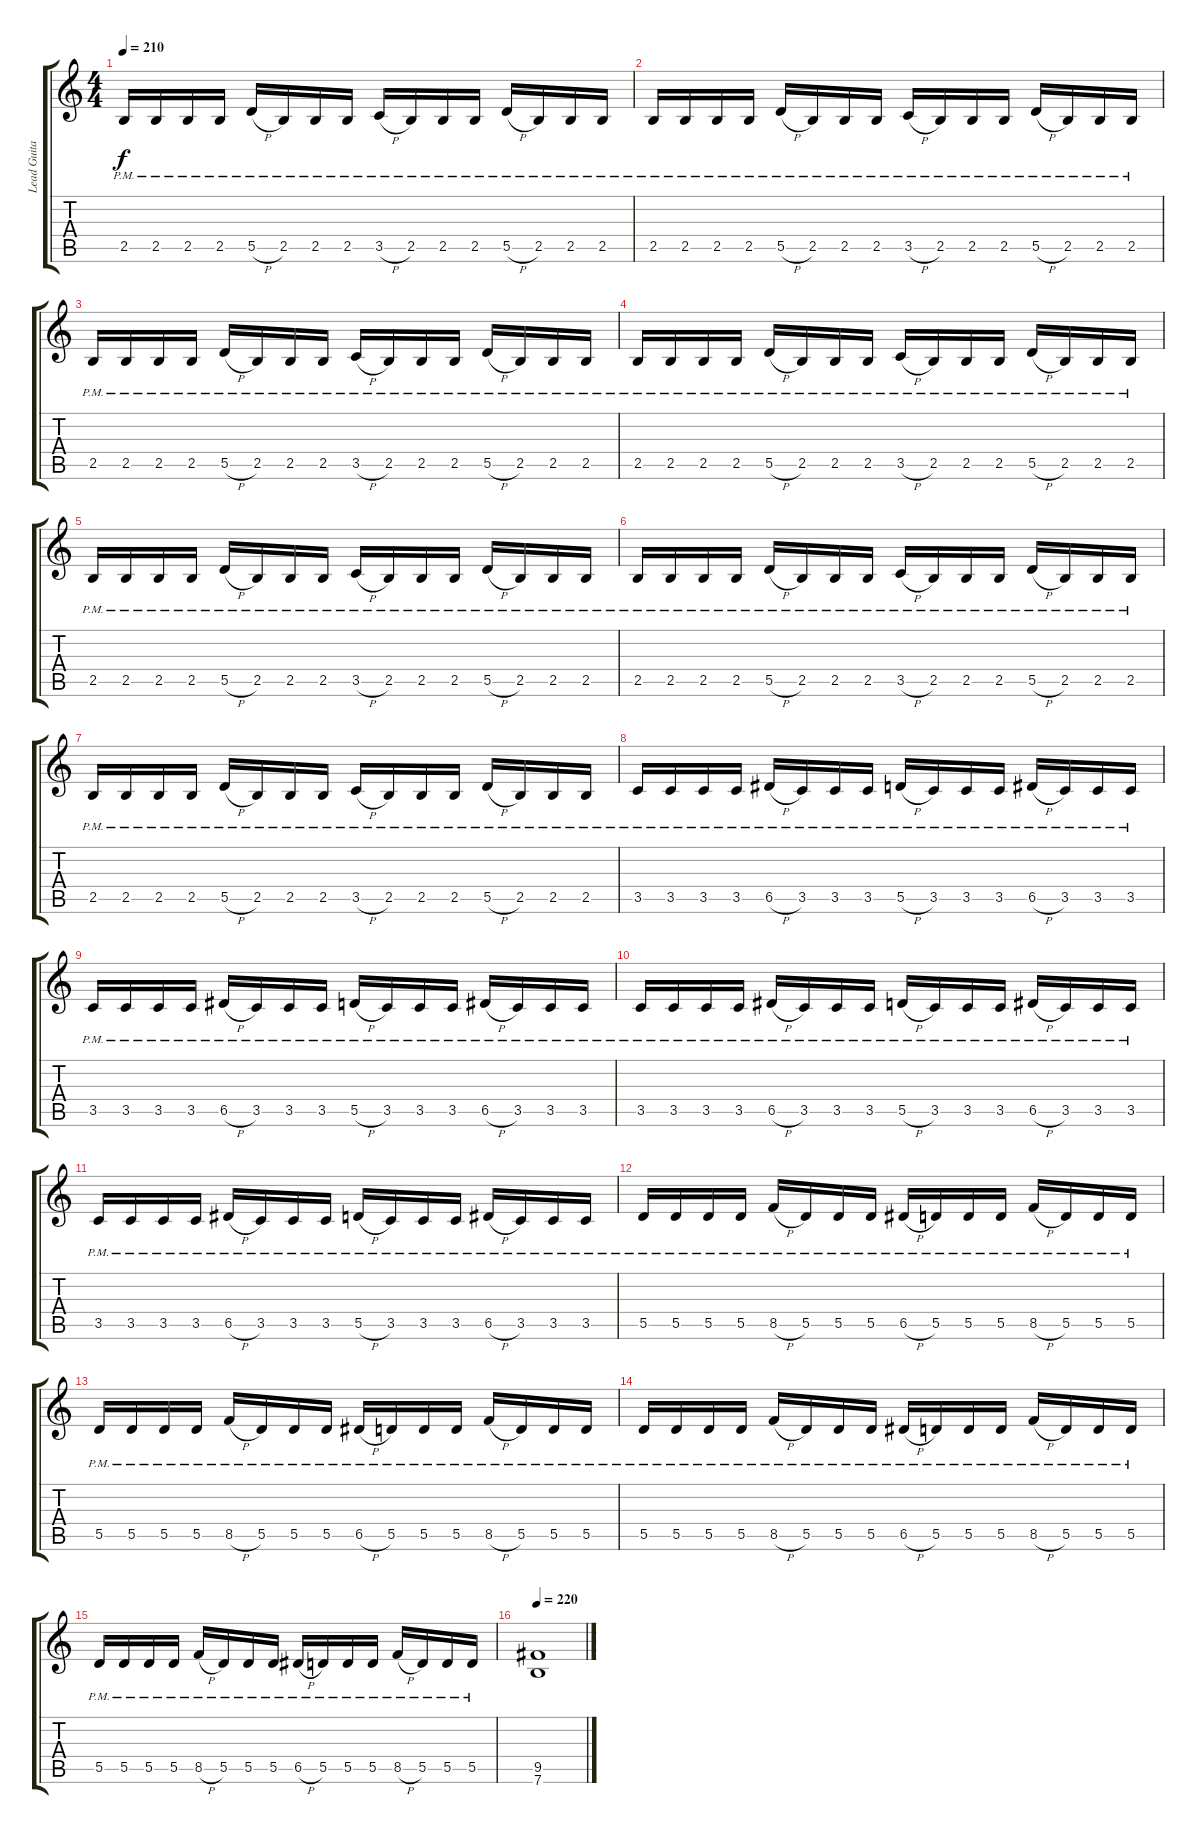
\track ("Lead Guitar" "Lead Guita") {instrument distortionguitar}
\staff {score tabs}
\tuning (E4 B3 G3 D3 A2 E2) {hide}
\ts (4 4)
\tempo 210
\clef g2
\ks c
2.5{pm}.16{dy f} 2.5{pm}.16 2.5{pm}.16 2.5{pm}.16 5.5{h pm}.16 2.5{pm}.16 2.5{pm}.16 2.5{pm}.16 3.5{h pm}.16 2.5{pm}.16 2.5{pm}.16 2.5{pm}.16 5.5{h pm}.16 2.5{pm}.16 2.5{pm}.16 2.5{pm}.16 |
2.5{pm}.16 2.5{pm}.16 2.5{pm}.16 2.5{pm}.16 5.5{h pm}.16 2.5{pm}.16 2.5{pm}.16 2.5{pm}.16 3.5{h pm}.16 2.5{pm}.16 2.5{pm}.16 2.5{pm}.16 5.5{h pm}.16 2.5{pm}.16 2.5{pm}.16 2.5{pm}.16 |
2.5{pm}.16 2.5{pm}.16 2.5{pm}.16 2.5{pm}.16 5.5{h pm}.16 2.5{pm}.16 2.5{pm}.16 2.5{pm}.16 3.5{h pm}.16 2.5{pm}.16 2.5{pm}.16 2.5{pm}.16 5.5{h pm}.16 2.5{pm}.16 2.5{pm}.16 2.5{pm}.16 |
2.5{pm}.16 2.5{pm}.16 2.5{pm}.16 2.5{pm}.16 5.5{h pm}.16 2.5{pm}.16 2.5{pm}.16 2.5{pm}.16 3.5{h pm}.16 2.5{pm}.16 2.5{pm}.16 2.5{pm}.16 5.5{h pm}.16 2.5{pm}.16 2.5{pm}.16 2.5{pm}.16 |
2.5{pm}.16 2.5{pm}.16 2.5{pm}.16 2.5{pm}.16 5.5{h pm}.16 2.5{pm}.16 2.5{pm}.16 2.5{pm}.16 3.5{h pm}.16 2.5{pm}.16 2.5{pm}.16 2.5{pm}.16 5.5{h pm}.16 2.5{pm}.16 2.5{pm}.16 2.5{pm}.16 |
2.5{pm}.16 2.5{pm}.16 2.5{pm}.16 2.5{pm}.16 5.5{h pm}.16 2.5{pm}.16 2.5{pm}.16 2.5{pm}.16 3.5{h pm}.16 2.5{pm}.16 2.5{pm}.16 2.5{pm}.16 5.5{h pm}.16 2.5{pm}.16 2.5{pm}.16 2.5{pm}.16 |
2.5{pm}.16 2.5{pm}.16 2.5{pm}.16 2.5{pm}.16 5.5{h pm}.16 2.5{pm}.16 2.5{pm}.16 2.5{pm}.16 3.5{h pm}.16 2.5{pm}.16 2.5{pm}.16 2.5{pm}.16 5.5{h pm}.16 2.5{pm}.16 2.5{pm}.16 2.5{pm}.16 |
3.5{pm}.16 3.5{pm}.16 3.5{pm}.16 3.5{pm}.16 6.5{h pm}.16 3.5{pm}.16 3.5{pm}.16 3.5{pm}.16 5.5{h pm}.16 3.5{pm}.16 3.5{pm}.16 3.5{pm}.16 6.5{h pm}.16 3.5{pm}.16 3.5{pm}.16 3.5{pm}.16 |
3.5{pm}.16 3.5{pm}.16 3.5{pm}.16 3.5{pm}.16 6.5{h pm}.16 3.5{pm}.16 3.5{pm}.16 3.5{pm}.16 5.5{h pm}.16 3.5{pm}.16 3.5{pm}.16 3.5{pm}.16 6.5{h pm}.16 3.5{pm}.16 3.5{pm}.16 3.5{pm}.16 |
3.5{pm}.16 3.5{pm}.16 3.5{pm}.16 3.5{pm}.16 6.5{h pm}.16 3.5{pm}.16 3.5{pm}.16 3.5{pm}.16 5.5{h pm}.16 3.5{pm}.16 3.5{pm}.16 3.5{pm}.16 6.5{h pm}.16 3.5{pm}.16 3.5{pm}.16 3.5{pm}.16 |
3.5{pm}.16 3.5{pm}.16 3.5{pm}.16 3.5{pm}.16 6.5{h pm}.16 3.5{pm}.16 3.5{pm}.16 3.5{pm}.16 5.5{h pm}.16 3.5{pm}.16 3.5{pm}.16 3.5{pm}.16 6.5{h pm}.16 3.5{pm}.16 3.5{pm}.16 3.5{pm}.16 |
5.5{pm}.16 5.5{pm}.16 5.5{pm}.16 5.5{pm}.16 8.5{h pm}.16 5.5{pm}.16 5.5{pm}.16 5.5{pm}.16 6.5{h pm}.16 5.5{pm}.16 5.5{pm}.16 5.5{pm}.16 8.5{h pm}.16 5.5{pm}.16 5.5{pm}.16 5.5{pm}.16 |
5.5{pm}.16 5.5{pm}.16 5.5{pm}.16 5.5{pm}.16 8.5{h pm}.16 5.5{pm}.16 5.5{pm}.16 5.5{pm}.16 6.5{h pm}.16 5.5{pm}.16 5.5{pm}.16 5.5{pm}.16 8.5{h pm}.16 5.5{pm}.16 5.5{pm}.16 5.5{pm}.16 |
5.5{pm}.16 5.5{pm}.16 5.5{pm}.16 5.5{pm}.16 8.5{h pm}.16 5.5{pm}.16 5.5{pm}.16 5.5{pm}.16 6.5{h pm}.16 5.5{pm}.16 5.5{pm}.16 5.5{pm}.16 8.5{h pm}.16 5.5{pm}.16 5.5{pm}.16 5.5{pm}.16 |
5.5{pm}.16 5.5{pm}.16 5.5{pm}.16 5.5{pm}.16 8.5{h pm}.16 5.5{pm}.16 5.5{pm}.16 5.5{pm}.16 6.5{h pm}.16 5.5{pm}.16 5.5{pm}.16 5.5{pm}.16 8.5{h pm}.16 5.5{pm}.16 5.5{pm}.16 5.5{pm}.16 |
\tempo 220
(9.5 7.6).1
